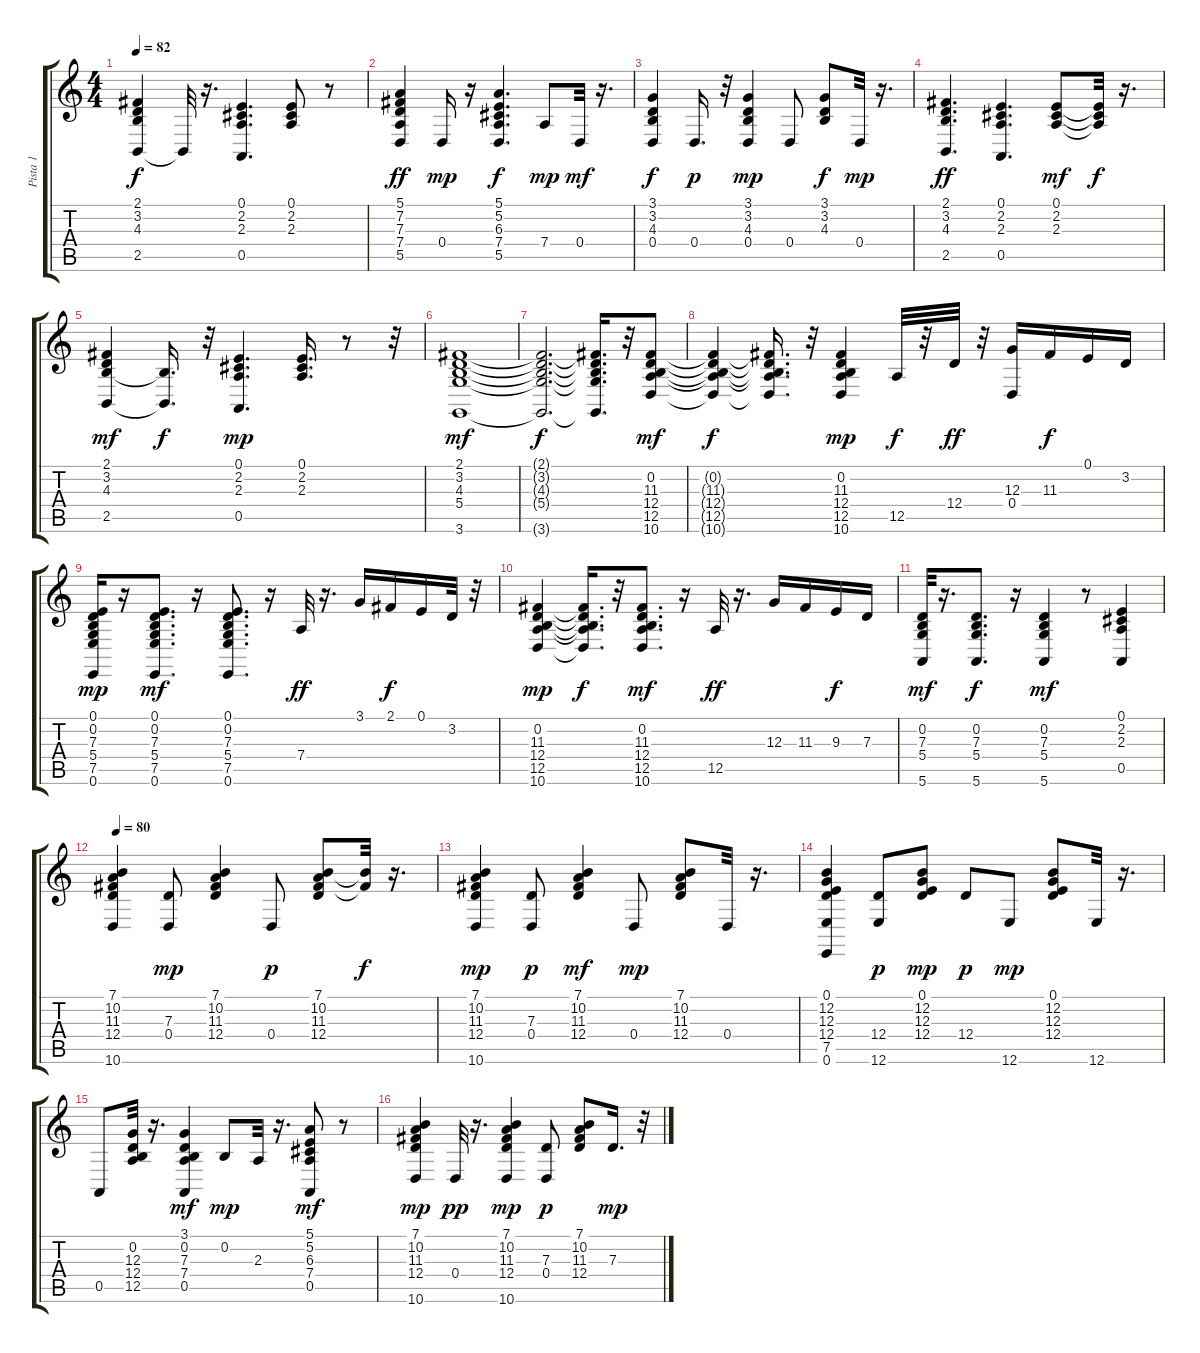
\track ("Pista 1" "Pista 1") {instrument electricpiano2}
\staff {score tabs}
\tuning (E4 B3 G3 D3 A2 E2) {hide}
\ts (4 4)
\tempo 82
\clef g2
\ks c
(2.1 3.2 4.3 2.5).4{dy f} 2.5{t}.32 r.16{d} (0.1 2.2 2.3 0.5).4{d} (0.1 2.2 2.3).8 r.8 |
(5.1 7.2 7.3 7.4 5.5).4{dy ff} 0.4.16{dy mp} r.16 (5.1 5.2 6.3 7.4 5.5).4{d dy f} 7.4.8{dy mp} 0.4.32{dy mf} r.16{d} |
(3.1 3.2 4.3 0.4).4{dy f} 0.4.16{d dy p} r.32 (3.1 3.2 4.3 0.4).4{dy mp} 0.4.8 (3.1 3.2 4.3).8{dy f} 0.4.32{dy mp} r.16{d} |
(2.1 3.2 4.3 2.5).4{d dy ff} (0.1 2.2 2.3 0.5).4{d} (0.1 2.2 2.3).8{dy mf} (0.1{t} 2.2{t} 2.3{t}).32{dy f} r.16{d} |
(2.1 3.2 4.3 2.5).4{dy mf} (4.3{t} 2.5{t}).16{d dy f} r.32 (0.1 2.2 2.3 0.5).4{d dy mp} (0.1 2.2 2.3).16{d} r.8 r.32 |
(2.1 3.2 4.3 5.4 3.6).1{dy mf} |
(2.1{t} 3.2{t} 4.3{t} 5.4{t} 3.6{t}).2{d dy f} (2.1{t} 3.2{t} 4.3{t} 5.4{t} 3.6{t}).16{d} r.32 (0.2 11.3 12.4 12.5 10.6).8{dy mf} |
(0.2{t} 11.3{t} 12.4{t} 12.5{t} 10.6{t}).4{dy f} (0.2{t} 11.3{t} 12.4{t} 12.5{t} 10.6{t}).16{d} r.32 (0.2 11.3 12.4 12.5 10.6).4{dy mp} 12.5.32{dy f} r.32 12.4.32{dy ff} r.32 (12.3 0.4).16 11.3.16{dy f} 0.1.16 3.2.16 |
(0.1 0.2 7.3 5.4 7.5 0.6).16{dy mp} r.16 (0.1 0.2 7.3 5.4 7.5 0.6).8{d dy mf} r.16 (0.1 0.2 7.3 5.4 7.5 0.6).8{d} r.16 7.4.32{dy ff} r.16{d} 3.1.16 2.1.16{dy f} 0.1.16 3.2.32 r.32 |
(0.2 11.3 12.4 12.5 10.6).4{dy mp} (0.2{t} 11.3{t} 12.4{t} 12.5{t} 10.6{t}).16{d dy f} r.32 (0.2 11.3 12.4 12.5 10.6).8{d dy mf} r.16 12.5.32{dy ff} r.16{d} 12.3.16 11.3.16 9.3.16{dy f} 7.3.16 |
(0.2 7.3 5.4 5.6).32{dy mf} r.16{d} (0.2 7.3 5.4 5.6).8{d dy f} r.16 (0.2 7.3 5.4 5.6).4{dy mf} r.8 (0.1 2.2 2.3 0.5).4 |
\tempo 80
(7.1 10.2 11.3 12.4 10.6).4 (7.3 0.4).8{dy mp} (7.1 10.2 11.3 12.4).4 0.4.8{dy p} (7.1 10.2 11.3 12.4).8 (7.1{t} 11.3{t}).32{dy f} r.16{d} |
(7.1 10.2 11.3 12.4 10.6).4{dy mp} (7.3 0.4).8{dy p} (7.1 10.2 11.3 12.4).4{dy mf} 0.4.8{dy mp} (7.1 10.2 11.3 12.4).8 0.4.32 r.16{d} |
(0.1 12.2 12.3 12.4 7.5 0.6).4 (12.4 12.6).8{dy p} (0.1 12.2 12.3 12.4).8{dy mp} 12.4.8{dy p} 12.6.8{dy mp} (0.1 12.2 12.3 12.4).8 12.6.32 r.16{d} |
0.5.8 (0.2 12.3 12.4 12.5).32 r.16{d} (3.1 0.2 7.3 7.4 0.5).4{dy mf} 0.2.8{dy mp} 2.3.32 r.16{d} (5.1 5.2 6.3 7.4 0.5).8{dy mf} r.8 |
(7.1 10.2 11.3 12.4 10.6).4{dy mp} 0.4.32{dy pp} r.16{d} (7.1 10.2 11.3 12.4 10.6).4{dy mp} (7.3 0.4).8{dy p} (7.1 10.2 11.3 12.4).8 7.3.16{d dy mp} r.32
